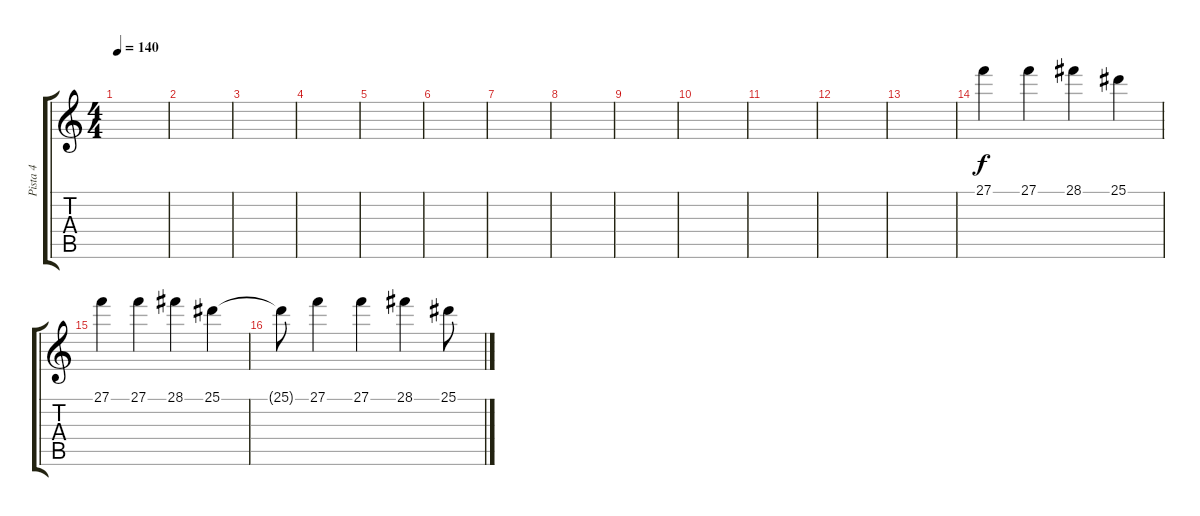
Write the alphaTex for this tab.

\track ("Pista 4" "Pista 4") {instrument acousticgrandpiano}
\staff {score tabs}
\tuning (D4 A3 F3 C3 G2 C2) {hide}
\ts (4 4)
\tempo 140
\clef g2
\ks c
|
|
|
|
|
|
|
|
|
|
|
|
|
27.1.4 27.1.4 28.1.4 25.1.4 |
27.1.4 27.1.4 28.1.4 25.1.4 |
25.1{t}.8 27.1.4 27.1.4 28.1.4 25.1.8
